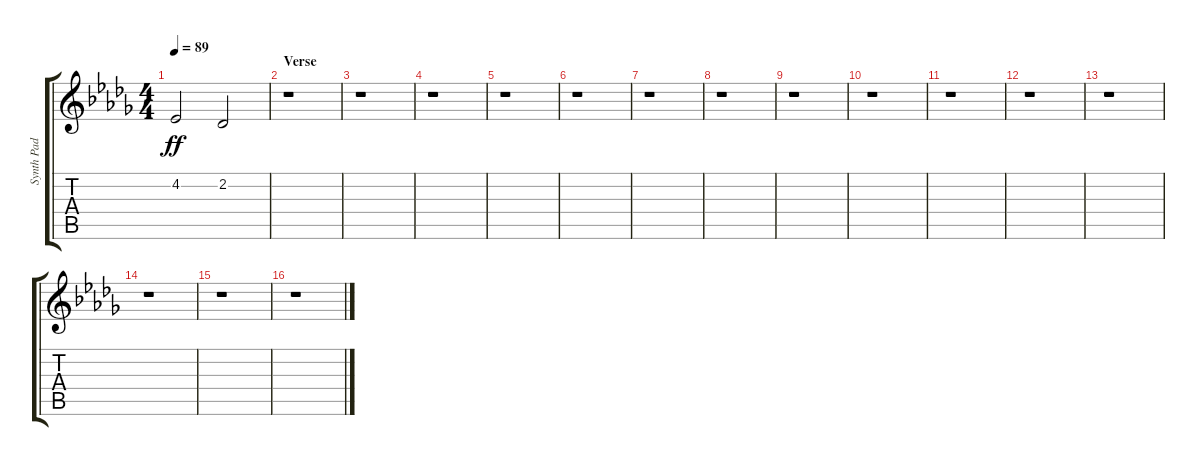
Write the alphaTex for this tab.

\track ("Synth Pad (Staff 1)" "Synth Pad ") {instrument pad3polysynth}
\staff {score tabs}
\tuning (E4 B3 G3 D3 A2 E2) {hide}
\ts (4 4)
\tempo 89
\clef g2
\ks bbminor
4.2.2{dy ff} 2.2.2 |
\section ("" "Verse")
r.1 |
r.1 |
r.1 |
r.1 |
r.1 |
r.1 |
r.1 |
r.1 |
r.1 |
r.1 |
r.1 |
r.1 |
r.1 |
r.1 |
r.1
